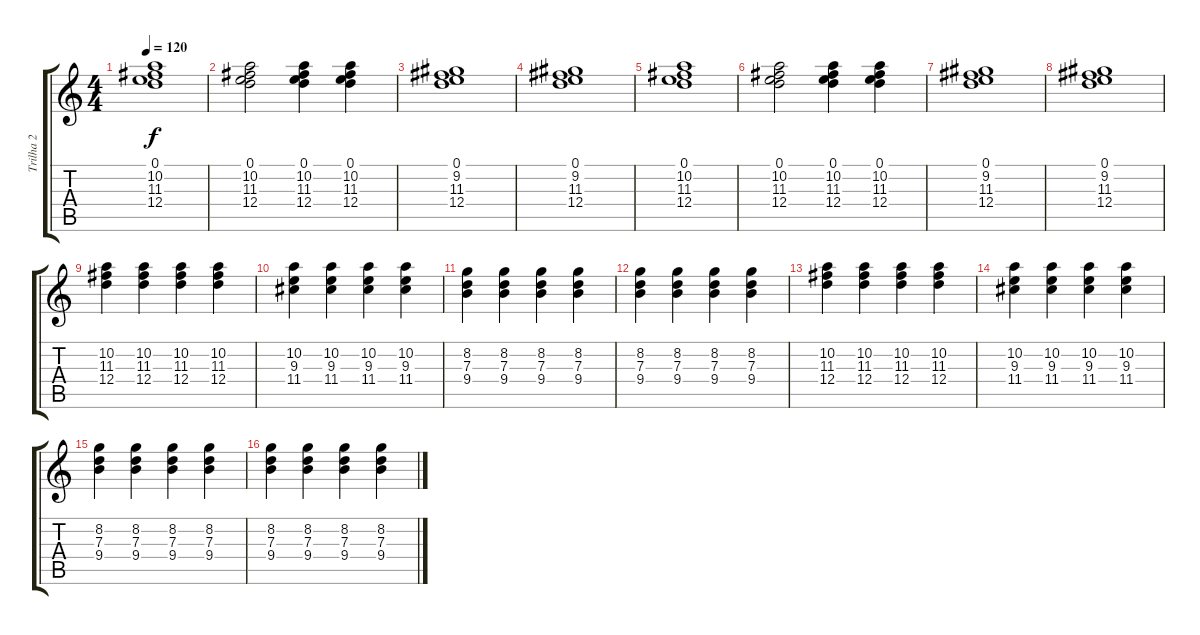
\track ("Trilha 2" "Trilha 2") {instrument acousticguitarnylon}
\staff {score tabs}
\tuning (E4 B3 G3 D3 A2 E2) {hide}
\ts (4 4)
\tempo 120
\clef g2
\ks c
(0.1 10.2 11.3 12.4).1{dy f instrument acousticguitarnylon} |
(0.1 10.2 11.3 12.4).2 (0.1 10.2 11.3 12.4).4 (0.1 10.2 11.3 12.4).4 |
(0.1 9.2 11.3 12.4).1 |
(0.1 9.2 11.3 12.4).1 |
(0.1 10.2 11.3 12.4).1 |
(0.1 10.2 11.3 12.4).2 (0.1 10.2 11.3 12.4).4 (0.1 10.2 11.3 12.4).4 |
(0.1 9.2 11.3 12.4).1 |
(0.1 9.2 11.3 12.4).1 |
(10.2 11.3 12.4).4 (10.2 11.3 12.4).4 (10.2 11.3 12.4).4 (10.2 11.3 12.4).4 |
(10.2 9.3 11.4).4 (10.2 9.3 11.4).4 (10.2 9.3 11.4).4 (10.2 9.3 11.4).4 |
(8.2 7.3 9.4).4 (8.2 7.3 9.4).4 (8.2 7.3 9.4).4 (8.2 7.3 9.4).4 |
(8.2 7.3 9.4).4 (8.2 7.3 9.4).4 (8.2 7.3 9.4).4 (8.2 7.3 9.4).4 |
(10.2 11.3 12.4).4 (10.2 11.3 12.4).4 (10.2 11.3 12.4).4 (10.2 11.3 12.4).4 |
(10.2 9.3 11.4).4 (10.2 9.3 11.4).4 (10.2 9.3 11.4).4 (10.2 9.3 11.4).4 |
(8.2 7.3 9.4).4 (8.2 7.3 9.4).4 (8.2 7.3 9.4).4 (8.2 7.3 9.4).4 |
(8.2 7.3 9.4).4 (8.2 7.3 9.4).4 (8.2 7.3 9.4).4 (8.2 7.3 9.4).4
